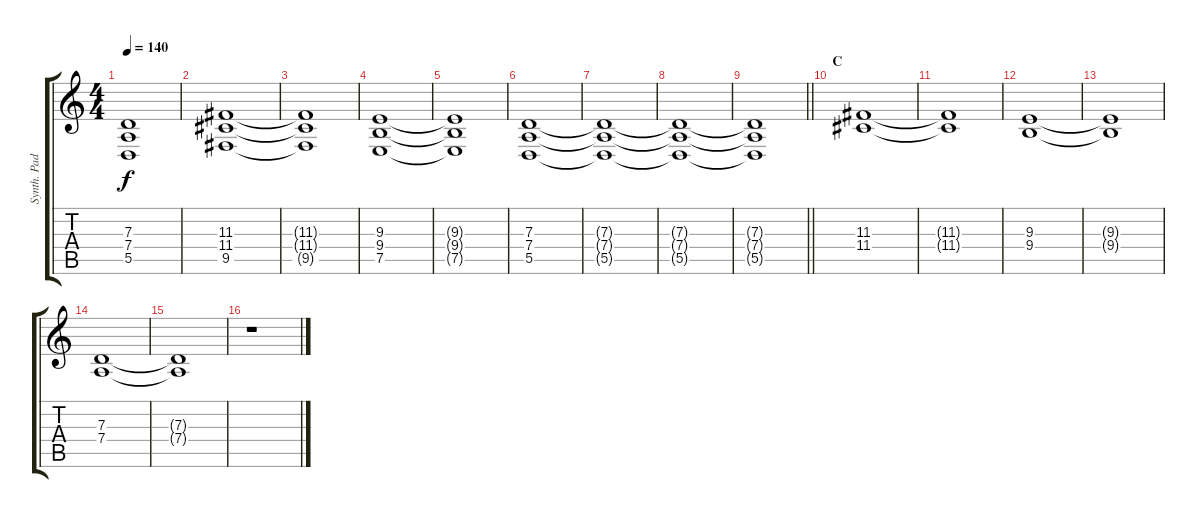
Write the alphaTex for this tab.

\track ("Synth. Pads" "Synth. Pad") {instrument pad2warm}
\staff {score tabs}
\tuning (E4 B3 G3 D3 A2 E2) {hide}
\ts (4 4)
\tempo 140
\clef g2
\ks c
(7.3{t} 7.4{t} 5.5{t}).1{dy f} |
(11.3 11.4 9.5).1 |
(11.3{t} 11.4{t} 9.5{t}).1 |
(9.3 9.4 7.5).1 |
(9.3{t} 9.4{t} 7.5{t}).1 |
(7.3 7.4 5.5).1 |
(7.3{t} 7.4{t} 5.5{t}).1 |
(7.3{t} 7.4{t} 5.5{t}).1 |
\barLineRight lightlight
(7.3{t} 7.4{t} 5.5{t}).1 |
\section ("" "C")
(11.3 11.4).1 |
(11.3{t} 11.4{t}).1 |
(9.3 9.4).1 |
(9.3{t} 9.4{t}).1 |
(7.3 7.4).1 |
(7.3{t} 7.4{t}).1 |
r.1
